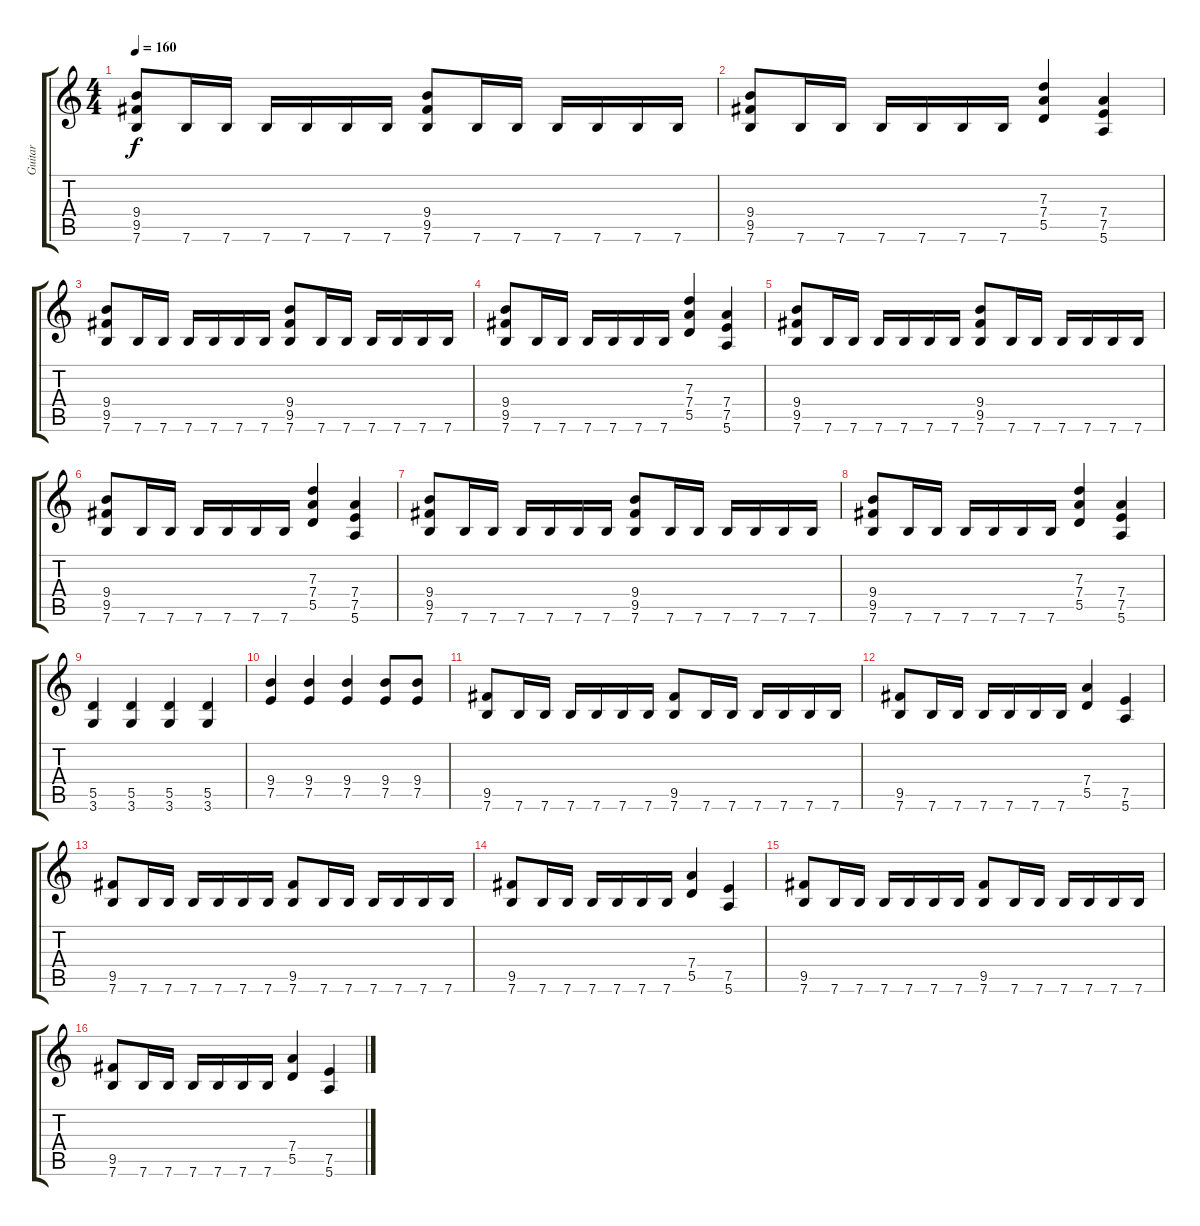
\track ("Guitar" "Guitar") {instrument distortionguitar}
\staff {score tabs}
\tuning (E4 B3 G3 D3 A2 E2) {hide}
\ts (4 4)
\tempo 160
\clef g2
\ks c
(9.4 9.5 7.6).8{dy f} 7.6.16 7.6.16 7.6.16 7.6.16 7.6.16 7.6.16 (9.4 9.5 7.6).8 7.6.16 7.6.16 7.6.16 7.6.16 7.6.16 7.6.16 |
(9.4 9.5 7.6).8 7.6.16 7.6.16 7.6.16 7.6.16 7.6.16 7.6.16 (7.3 7.4 5.5).4 (7.4 7.5 5.6).4 |
(9.4 9.5 7.6).8 7.6.16 7.6.16 7.6.16 7.6.16 7.6.16 7.6.16 (9.4 9.5 7.6).8 7.6.16 7.6.16 7.6.16 7.6.16 7.6.16 7.6.16 |
(9.4 9.5 7.6).8 7.6.16 7.6.16 7.6.16 7.6.16 7.6.16 7.6.16 (7.3 7.4 5.5).4 (7.4 7.5 5.6).4 |
(9.4 9.5 7.6).8 7.6.16 7.6.16 7.6.16 7.6.16 7.6.16 7.6.16 (9.4 9.5 7.6).8 7.6.16 7.6.16 7.6.16 7.6.16 7.6.16 7.6.16 |
(9.4 9.5 7.6).8 7.6.16 7.6.16 7.6.16 7.6.16 7.6.16 7.6.16 (7.3 7.4 5.5).4 (7.4 7.5 5.6).4 |
(9.4 9.5 7.6).8 7.6.16 7.6.16 7.6.16 7.6.16 7.6.16 7.6.16 (9.4 9.5 7.6).8 7.6.16 7.6.16 7.6.16 7.6.16 7.6.16 7.6.16 |
(9.4 9.5 7.6).8 7.6.16 7.6.16 7.6.16 7.6.16 7.6.16 7.6.16 (7.3 7.4 5.5).4 (7.4 7.5 5.6).4 |
(5.5 3.6).4 (5.5 3.6).4 (5.5 3.6).4 (5.5 3.6).4 |
(9.4 7.5).4 (9.4 7.5).4 (9.4 7.5).4 (9.4 7.5).8 (9.4 7.5).8 |
(9.5 7.6).8 7.6.16 7.6.16 7.6.16 7.6.16 7.6.16 7.6.16 (9.5 7.6).8 7.6.16 7.6.16 7.6.16 7.6.16 7.6.16 7.6.16 |
(9.5 7.6).8 7.6.16 7.6.16 7.6.16 7.6.16 7.6.16 7.6.16 (7.4 5.5).4 (7.5 5.6).4 |
(9.5 7.6).8 7.6.16 7.6.16 7.6.16 7.6.16 7.6.16 7.6.16 (9.5 7.6).8 7.6.16 7.6.16 7.6.16 7.6.16 7.6.16 7.6.16 |
(9.5 7.6).8 7.6.16 7.6.16 7.6.16 7.6.16 7.6.16 7.6.16 (7.4 5.5).4 (7.5 5.6).4 |
(9.5 7.6).8 7.6.16 7.6.16 7.6.16 7.6.16 7.6.16 7.6.16 (9.5 7.6).8 7.6.16 7.6.16 7.6.16 7.6.16 7.6.16 7.6.16 |
(9.5 7.6).8 7.6.16 7.6.16 7.6.16 7.6.16 7.6.16 7.6.16 (7.4 5.5).4 (7.5 5.6).4
